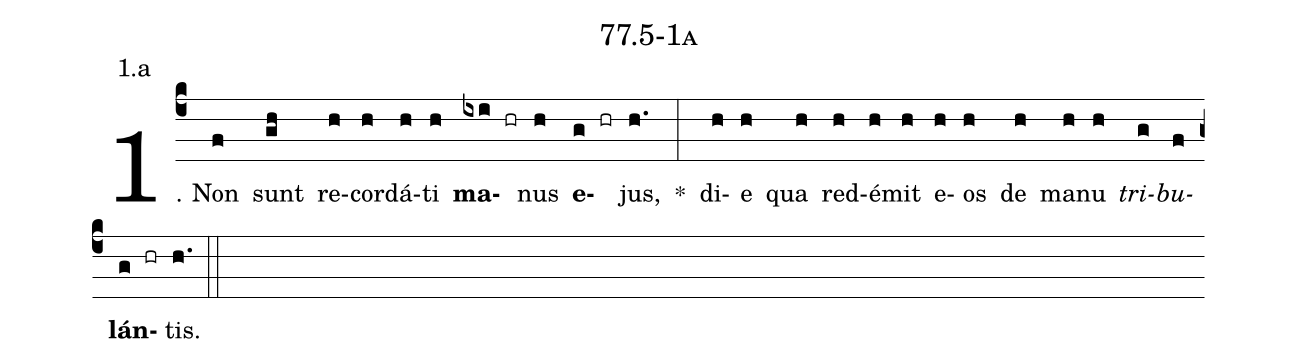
name: 77.5-1a;
annotation: 1.a;
%%
(c4)1. Non(f) sunt(gh) re(h)cor(h)dá(h)ti(h) <b>ma</b>(ixi hr)nus(h) <b>e</b>(g hr)jus,(h.) *(:) di(h)e(h) qua(h) red(h)é(h)mit(h) e(h)os(h) de(h) ma(h)nu(h) <i>tri</i>(g)<i>bu</i>(f)<b>lán</b>(g hr)tis.(h.) (::)


%E(h) u(h) o(g) u(f) a(g) e.(h.) (::)
